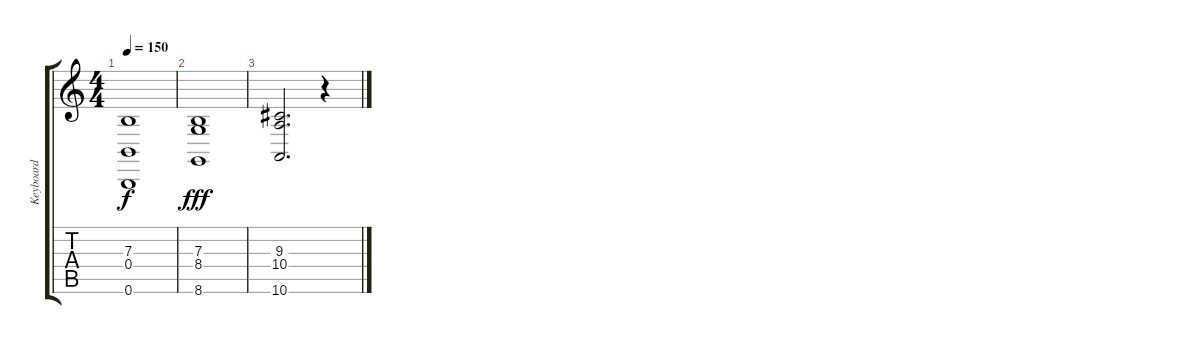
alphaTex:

\track ("Keyboard" "Keyboard") {instrument stringensemble1}
\staff {score tabs}
\tuning (Db4 Ab3 E3 B2 Gb2 B1) {hide}
\ts (4 4)
\tempo 150
\clef g2
\ks c
(7.3{t} 0.4{t} 0.6{t}).1{dy f} |
(7.3 8.4 8.6).1{dy fff} |
(9.3 10.4 10.6).2{d} r.4
